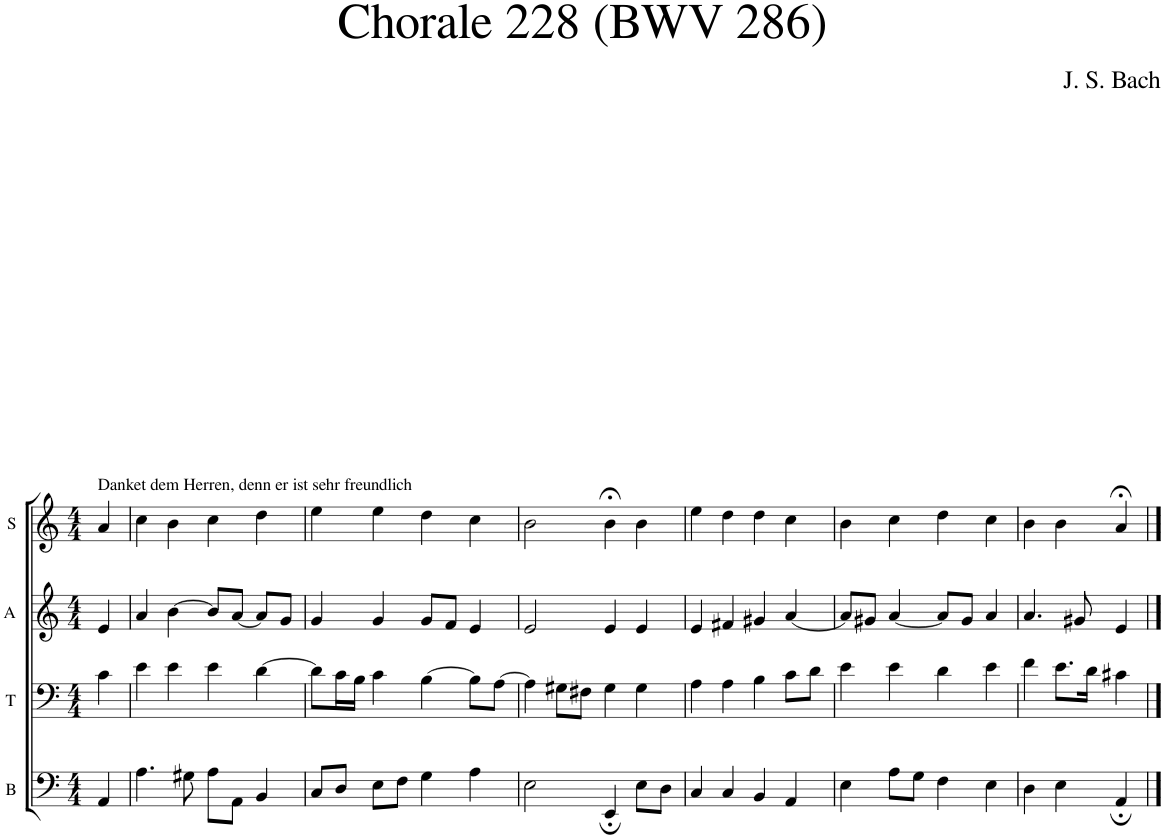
**kern	**kern	**kern	**kern
*part4	*part3	*part2	*part1
*staff4	*staff3	*staff2	*staff1
*I"B	*I"T	*I"A	*I"S
*I'B	*I'T	*I'A	*I'S
*clefF4	*clefF4	*clefG2	*clefG2
*k[]	*k[]	*k[]	*k[]
*M4/4	*M4/4	*M4/4	*M4/4
=1	=1	=1	=1
!	!	!	!LO:TX:a:t=Danket dem Herren, denn er ist sehr freundlich
4AA/	4c\	4e/	4a/
=2	=2	=2	=2
4.A\	4e\	4a/	4cc\
.	4e\	[4b\	4b\
8G#X\	.	.	.
8A\L	4e\	8b/L]	4cc\
8AA\J	.	[8a/J	.
4BB/	[4d\	8a/L]	4dd\
.	.	8g/J	.
=3	=3	=3	=3
8C/L	8d\L]	4g/	4ee\
8D/J	16c\L	.	.
.	16B\JJ	.	.
8E\L	4c\	4g/	4ee\
8F\J	.	.	.
4G\	[4B\	8g/L	4dd\
.	.	8f/J	.
4A\	8B\L]	4e/	4cc\
.	[8A\J	.	.
=4	=4	=4	=4
2E\	4A\]	2e/	2b\
.	8G#X\L	.	.
.	8F#X\J	.	.
4EE;/	4G#\	4e/	4b;<\
8E\L	4G#\	4e/	4b\
8D\J	.	.	.
=5	=5	=5	=5
4C/	4A\	4e/	4ee\
4C/	4A\	4f#X/	4dd\
4BB/	4B\	4g#X/	4dd\
4AA/	8c\L	[4a/	4cc\
.	8d\J	.	.
=6	=6	=6	=6
4E\	4e\	8a/L]	4b\
.	.	8g#X/J	.
8A\L	4e\	[4a/	4cc\
8G\J	.	.	.
4F\	4d\	8a/L]	4dd\
.	.	8g#/J	.
4E\	4e\	4a/	4cc\
=7	=7	=7	=7
4D\	4f\	4.a/	4b\
4E\	8.e\L	.	4b\
.	.	8g#X/	.
.	16d\Jk	.	.
4AA;/	4c#X\	4e/	4a;</
==	==	==	==
*-	*-	*-	*-
